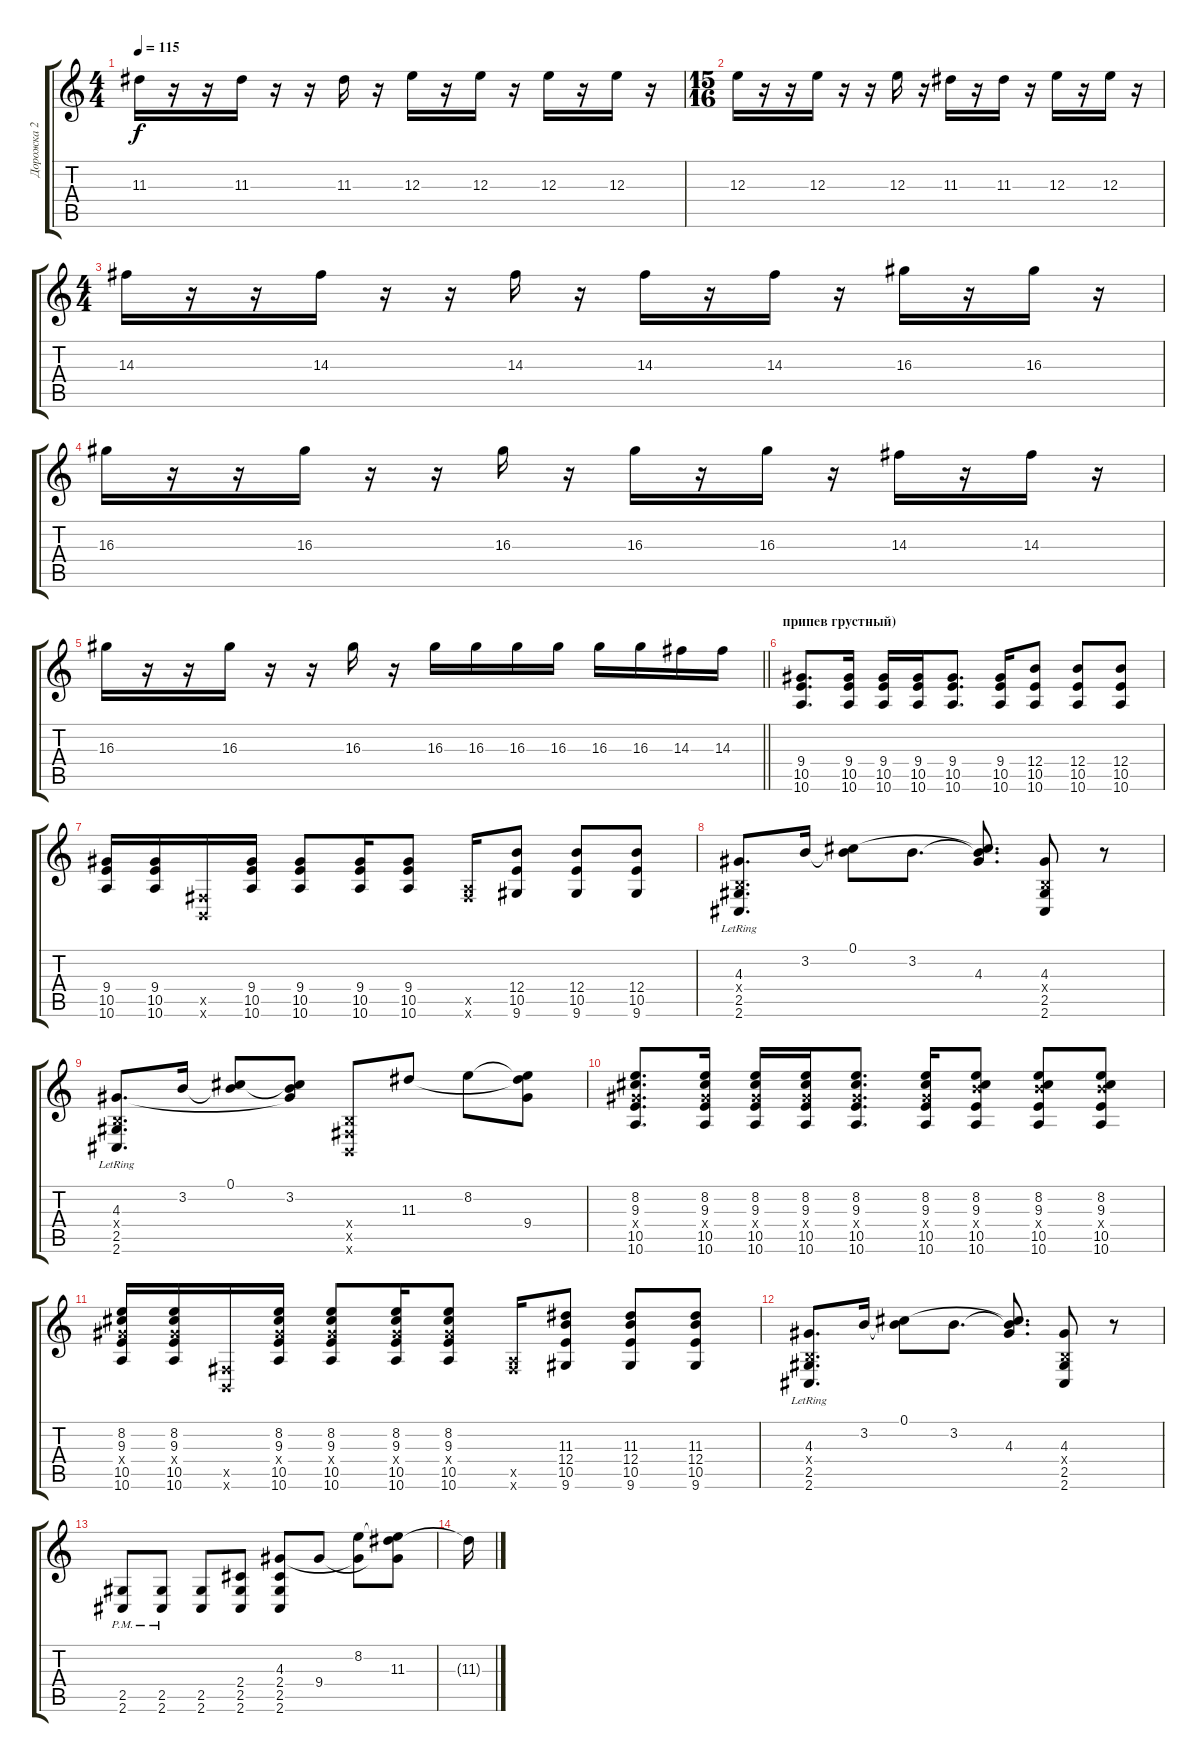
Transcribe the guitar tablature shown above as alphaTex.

\track ("Дорожка 2" "Дорожка 2") {instrument distortionguitar}
\staff {score tabs}
\tuning (Db4 Ab3 E3 B2 Gb2 B1) {hide}
\ts (4 4)
\tempo 115
\clef g2
\ks c
11.3.16{dy f} r.16 r.16 11.3.16 r.16 r.16 11.3.16 r.16 12.3.16 r.16 12.3.16 r.16 12.3.16 r.16 12.3.16 r.16 |
\ts (15 16)
12.3.16 r.16 r.16 12.3.16 r.16 r.16 12.3.16 r.16 11.3.16 r.16 11.3.16 r.16 12.3.16 r.16 12.3.16 r.16 |
\ts (4 4)
14.3.16 r.16 r.16 14.3.16 r.16 r.16 14.3.16 r.16 14.3.16 r.16 14.3.16 r.16 16.3.16 r.16 16.3.16 r.16 |
16.3.16 r.16 r.16 16.3.16 r.16 r.16 16.3.16 r.16 16.3.16 r.16 16.3.16 r.16 14.3.16 r.16 14.3.16 r.16 |
\barLineRight lightlight
16.3.16 r.16 r.16 16.3.16 r.16 r.16 16.3.16 r.16 16.3.16 16.3.16 16.3.16 16.3.16 16.3.16 16.3.16 14.3.16 14.3.16 |
\section ("" "припев грустный)")
(9.4 10.5 10.6).8{d} (9.4 10.5 10.6).16 (9.4 10.5 10.6).16 (9.4 10.5 10.6).16 (9.4 10.5 10.6).8{d} (9.4 10.5 10.6).16 (12.4 10.5 10.6).8 (12.4 10.5 10.6).8 (12.4 10.5 10.6).8 |
(9.4 10.5 10.6).16 (9.4 10.5 10.6).16 (0.5{x} 0.6{x}).16 (9.4 10.5 10.6).16 (9.4 10.5 10.6).8 (9.4 10.5 10.6).16 (9.4 10.5 10.6).8 (0.5{x} 10.6{x}).16 (12.4 10.5 9.6).8 (12.4 10.5 9.6).8 (12.4 10.5 9.6).8 |
(4.3{lr} 0.4{x} 2.5{lr} 2.6{lr}).8{d} 3.2.16 (0.1 3.2{t}).8 3.2.8{d} (0.1{t} 3.2{t} 4.3).8{d} (4.3 0.4{x} 2.5 2.6).8 r.8 |
(4.3 0.4{x} 2.5{lr} 2.6{lr}).8{d} 3.2.16 (0.1 3.2{t}).8 (0.1{t} 3.2 4.3{t}).8 (0.4{x} 0.5{x} 0.6{x}).8 11.3.8 8.2.8 (8.2{t} 11.3{t} 9.4).8 |
(8.2 9.3 9.4{x} 10.5 10.6).8{d} (8.2 9.3 9.4{x} 10.5 10.6).16 (8.2 9.3 9.4{x} 10.5 10.6).16 (8.2 9.3 9.4{x} 10.5 10.6).16 (8.2 9.3 9.4{x} 10.5 10.6).8{d} (8.2 9.3 9.4{x} 10.5 10.6).16 (8.2 9.3 12.4{x} 10.5 10.6).8 (8.2 9.3 12.4{x} 10.5 10.6).8 (8.2 9.3 12.4{x} 10.5 10.6).8 |
(8.2 9.3 9.4{x} 10.5 10.6).16 (8.2 9.3 9.4{x} 10.5 10.6).16 (0.5{x} 0.6{x}).16 (8.2 9.3 9.4{x} 10.5 10.6).16 (8.2 9.3 9.4{x} 10.5 10.6).8 (8.2 9.3 9.4{x} 10.5 10.6).16 (8.2 9.3 9.4{x} 10.5 10.6).8 (0.5{x} 10.6{x}).16 (11.3 12.4 10.5 9.6).8 (11.3 12.4 10.5 9.6).8 (11.3 12.4 10.5 9.6).8 |
(4.3{lr} 0.4{x} 2.5{lr} 2.6{lr}).8{d} 3.2.16 (0.1 3.2{t}).8 3.2.8{d} (0.1{t} 3.2{t} 4.3).8{d} (4.3 0.4{x} 2.5 2.6).8 r.8 |
(2.5{pm} 2.6{pm}).8 (2.5{pm} 2.6{pm}).8 (2.5 2.6).8 (2.4 2.5 2.6).8 (4.3 2.4 2.5 2.6).8 9.4.8 (8.2 4.3{t}).8 (8.2{t} 11.3 9.4{t}).8 |
11.3{t}.16
